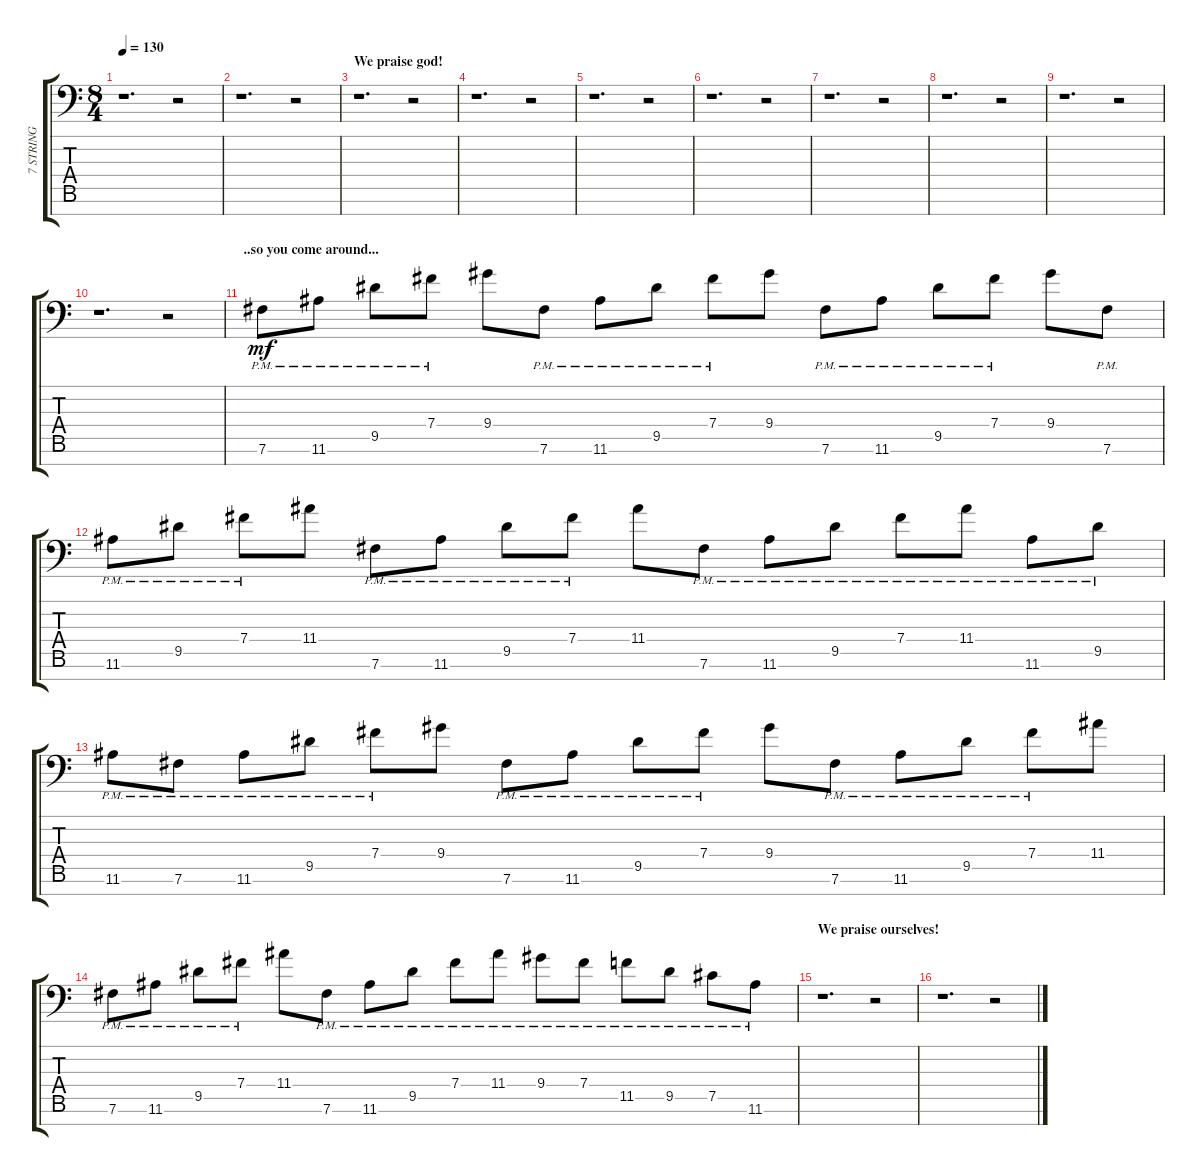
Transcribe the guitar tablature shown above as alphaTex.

\track ("7 STRING" "7 STRING") {instrument distortionguitar}
\staff {score tabs}
\tuning (Eb4 B3 Gb3 B2 Gb2 B1 Gb1) {hide}
\ts (8 4)
\tempo 130
\clef f4
\ks c
r.1{d dy mp} r.2 |
r.1{d} r.2 |
\section ("" "We praise god!")
r.1{d} r.2 |
r.1{d} r.2 |
r.1{d} r.2 |
r.1{d} r.2 |
r.1{d} r.2 |
r.1{d} r.2 |
r.1{d} r.2 |
r.1{d} r.2 |
\section ("" "..so you come around...")
7.6{pm}.8{dy mf} 11.6{pm}.8 9.5{pm}.8 7.4{pm}.8 9.4.8 7.6{pm}.8 11.6{pm}.8 9.5{pm}.8 7.4{pm}.8 9.4.8 7.6{pm}.8 11.6{pm}.8 9.5{pm}.8 7.4{pm}.8 9.4.8 7.6{pm}.8 |
11.6{pm}.8 9.5{pm}.8 7.4{pm}.8 11.4.8 7.6{pm}.8 11.6{pm}.8 9.5{pm}.8 7.4{pm}.8 11.4.8 7.6{pm}.8 11.6{pm}.8 9.5{pm}.8 7.4{pm}.8 11.4{pm}.8 11.6{pm}.8 9.5{pm}.8 |
11.6{pm}.8 7.6{pm}.8 11.6{pm}.8 9.5{pm}.8 7.4{pm}.8 9.4.8 7.6{pm}.8 11.6{pm}.8 9.5{pm}.8 7.4{pm}.8 9.4.8 7.6{pm}.8 11.6{pm}.8 9.5{pm}.8 7.4{pm}.8 11.4.8 |
7.6{pm}.8 11.6{pm}.8 9.5{pm}.8 7.4{pm}.8 11.4.8 7.6{pm}.8 11.6{pm}.8 9.5{pm}.8 7.4{pm}.8 11.4{pm}.8 9.4{pm}.8 7.4{pm}.8 11.5{pm}.8 9.5{pm}.8 7.5{pm}.8 11.6{pm}.8 |
\section ("" "We praise ourselves!")
r.1{d} r.2 |
r.1{d} r.2
